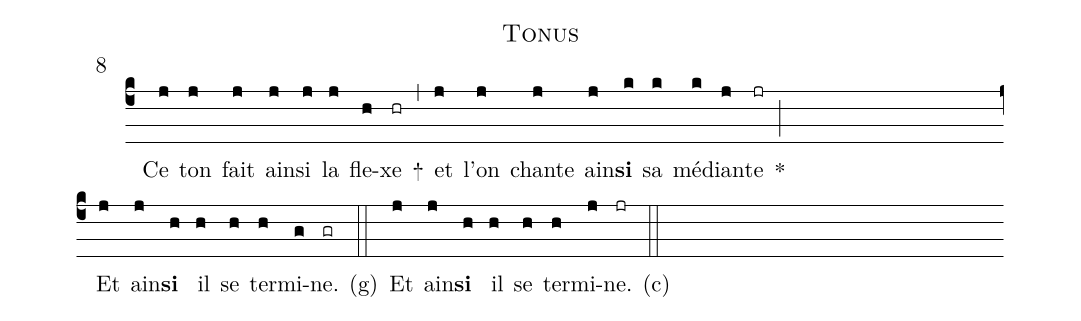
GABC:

name:Tonus;
mode:8;
%%
(c4) ~() Ce(j) ton(j) fait(j) ain(j)si(j) la(j) fle(h)xe(hr) +(,)
et(j) l'on(j) chante(j) ain(j)<b>si</b>(k) sa(k) mé(k)dian(j)te(jr) *(;Z)
Et(j) ain(j)<b>si</b>(h) il(h) se(h) ter(h)mi(g)ne. <v>(</v>g)(gr) (::)
Et(j) ain(j)<b>si</b>(h) il(h) se(h) ter(h)mi(j)ne. <v>(</v>c)(jr) (::)
